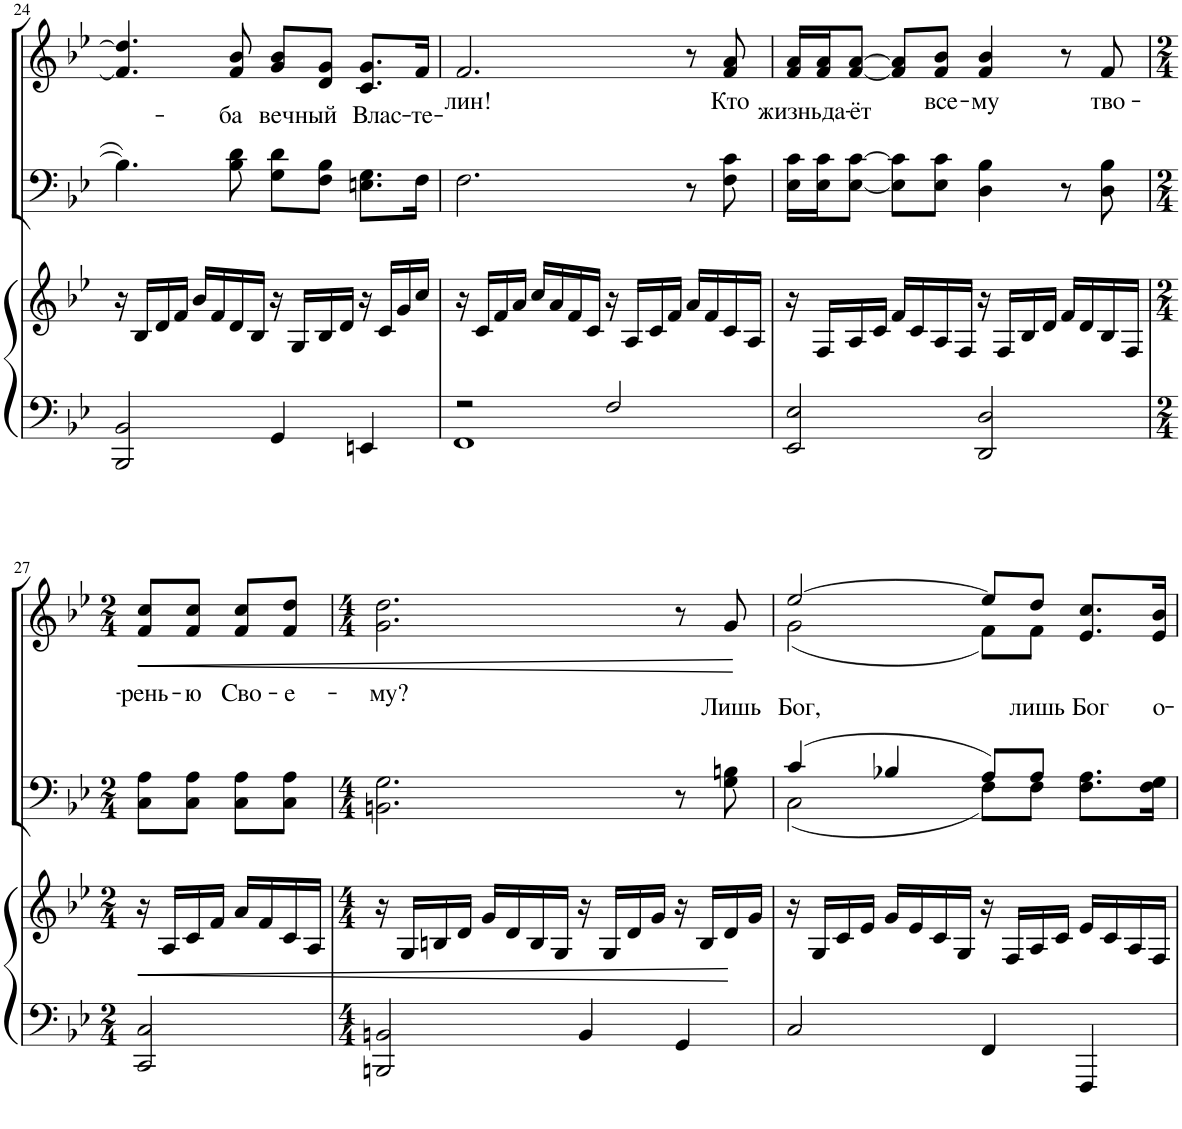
**kern	**kern	**dynam	**kern	**kern	**text	**dynam
*part3	*part3	*part3	*part2	*part1	*part1	*part1
*staff4	*staff3	*staff3/4	*staff2	*staff1	*staff1	*staff1
*I"Piano	*	*	*I"T B	*I"S A	*	*
*I'Pno	*	*	*	*	*	*
!!LO:PB:g=z
*clefF4	*clefG2	*	*clefF4	*clefG2	*	*
*k[b-e-]	*k[b-e-]	*	*k[b-e-]	*k[b-e-]	*	*
*M4/4	*M4/4	*	*M4/4	*M4/4	*	*
=24	=24	=24	=24	=24	=24	=24
2BBB-/ 2BB-/	16r	.	4.B-\]	4.f/] 4.dd/]	.	.
.	16B-/LL	.	.	.	.	.
.	16d/	.	.	.	.	.
.	16f/JJ	.	.	.	.	.
.	16b-/LL	.	.	.	.	.
.	16f/	.	.	.	.	.
!	!	!	!	!	!LO:LY:b	!
.	16d/	.	8B-\ 8d\	8f/ 8b-/	ба	.
.	16B-/JJ	.	.	.	.	.
!	!	!	!	!	!LO:LY:b	!
4GG/	16r	.	8G\ 8d\L	8g/ 8b-/L	веч	.
.	16G/LL	.	.	.	.	.
!	!	!	!	!	!LO:LY:b	!
.	16B-/	.	8F\ 8B-\J	8d/ 8g/J	ный	.
.	16d/JJ	.	.	.	.	.
!	!	!	!	!	!LO:LY:b	!
4EEn/	16r	.	8.En\ 8.G\L	8.c/ 8.g/L	Влас-	.
.	16c/LL	.	.	.	.	.
.	16g/	.	.	.	.	.
!	!	!	!	!	!LO:LY:b	!
.	16cc/JJ	.	16F\Jk	16f/Jk	-те-	.
=25	=25	=25	=25	=25	=25	=25
*^	*	*	*	*	*	*
!	!	!	!	!	!	!LO:LY:b	!
2r	1FF	16r	.	2.F\	2.f/	-лин!	.
.	.	16c/LL	.	.	.	.	.
.	.	16f/	.	.	.	.	.
.	.	16a/JJ	.	.	.	.	.
.	.	16cc/LL	.	.	.	.	.
.	.	16a/	.	.	.	.	.
.	.	16f/	.	.	.	.	.
.	.	16c/JJ	.	.	.	.	.
2F/	.	16r	.	.	.	.	.
.	.	16A/LL	.	.	.	.	.
.	.	16c/	.	.	.	.	.
.	.	16f/JJ	.	.	.	.	.
.	.	16a/LL	.	8r	8r	.	.
.	.	16f/	.	.	.	.	.
!	!	!	!	!	!	!LO:LY:b	!
.	.	16c/	.	8F\ 8c\	8f/ 8a/	Кто	.
.	.	16A/JJ	.	.	.	.	.
*v	*v	*	*	*	*	*	*
=26	=26	=26	=26	=26	=26	=26
!	!	!	!	!	!LO:LY:b	!
2EE-/ 2E-/	16r	.	16E-\ 16c\LL	16f/ 16a/LL	жизнь	.
!	!	!	!	!	!LO:LY:b	!
.	16F/LL	.	16E-\ 16c\J	16f/ 16a/J	да-	.
!	!	!	!	!	!LO:LY:b	!
.	16A/	.	[8E-\ [8c\J	[8f/ [8a/J	-ёт	.
.	16c/JJ	.	.	.	.	.
.	16f/LL	.	8E-\] 8c\]L	8f/] 8a/]L	.	.
.	16c/	.	.	.	.	.
!	!	!	!	!	!LO:LY:b	!
.	16A/	.	8E-\ 8c\J	8f/ 8b-/J	все-	.
.	16F/JJ	.	.	.	.	.
!	!	!	!	!	!LO:LY:b	!
2DD/ 2D/	16r	.	4D\ 4B-\	4f/ 4b-/	-му	.
.	16F/LL	.	.	.	.	.
.	16B-/	.	.	.	.	.
.	16d/JJ	.	.	.	.	.
.	16f/LL	.	8r	8r	.	.
.	16d/	.	.	.	.	.
!	!	!	!	!	!LO:LY:b	!
.	16B-/	.	8D\ 8B-\	8f/	тво-	.
.	16F/JJ	.	.	.	.	.
!!LO:LB:g=z
=27	=27	=27	=27	=27	=27	=27
*M2/4	*M2/4	*	*M2/4	*M2/4	*	*
!	!	!LO:HP:b	!	!	!LO:LY:b	!LO:HP:b
2CC/ 2C/	16r	<	8C\ 8A\L	8f/ 8cc/L	-рень-	<
.	16A/LL	.	.	.	.	.
!	!	!	!	!	!LO:LY:b	!
.	16c/	.	8C\ 8A\J	8f/ 8cc/J	-ю	.
.	16f/JJ	.	.	.	.	.
!	!	!	!	!	!LO:LY:b	!
.	16a/LL	.	8C\ 8A\L	8f/ 8cc/L	Сво-	.
.	16f/	.	.	.	.	.
!	!	!	!	!	!LO:LY:b	!
.	16c/	.	8C\ 8A\J	8f/ 8dd/J	-е-	.
.	16A/JJ	.	.	.	.	.
=28	=28	=28	=28	=28	=28	=28
*M4/4	*M4/4	*	*M4/4	*M4/4	*	*
!	!	!	!	!	!LO:LY:b	!
2BBBn/ 2BBn/	16r	.	2.BBn\ 2.G\	2.g\ 2.dd\	-му?	.
.	16G/LL	.	.	.	.	.
.	16Bn/	.	.	.	.	.
.	16d/JJ	.	.	.	.	.
.	16g/LL	.	.	.	.	.
.	16d/	.	.	.	.	.
.	16B/	.	.	.	.	.
.	16G/JJ	.	.	.	.	.
4BB/	16r	.	.	.	.	.
.	16G/LL	.	.	.	.	.
.	16d/	.	.	.	.	.
.	16g/JJ	.	.	.	.	.
4GG/	16r	.	8r	8r	.	.
.	16B/LL	.	.	.	.	.
!	!	!	!	!	!LO:LY:b	!
.	16d/	.	8G\ 8Bn\	8g/	Лишь	.
.	16g/JJ	.	.	.	.	.
.	.	[	.	.	.	[
=29	=29	=29	=29	=29	=29	=29
*	*	*	*^	*	*	*
!	!	!	!	!	!	!LO:LY:b	!
*	*	*	*	*	*^	*	*
2C/	16r	.	(4c/	(2C\	[2ee-/	(2g\	Бог,	.
.	16G/LL	.	.	.	.	.	.	.
.	16c/	.	.	.	.	.	.	.
.	16e-/JJ	.	.	.	.	.	.	.
.	16g/LL	.	4B-X/	.	.	.	.	.
.	16e-/	.	.	.	.	.	.	.
.	16c/	.	.	.	.	.	.	.
.	16G/JJ	.	.	.	.	.	.	.
4FF/	16r	.	8A/L)	8F\L)	8ee-/L]	8f\L)	.	.
.	16F/LL	.	.	.	.	.	.	.
!	!	!	!	!	!	!	!LO:LY:b	!
.	16A/	.	8A/J	8F\J	8dd/J	8f\J	лишь	.
.	16c/JJ	.	.	.	.	.	.	.
!	!	!	!	!	!	!	!LO:LY:b	!
4FFF/	16e-/LL	.	8.F\ 8.A\L	4ryy	8.e-/ 8.cc/L	4ryy	Бог	.
.	16c/	.	.	.	.	.	.	.
.	16A/	.	.	.	.	.	.	.
!	!	!	!	!	!	!	!LO:LY:b	!
.	16F/JJ	.	16F\ 16G\Jk	.	16e-/ 16b-/Jk	.	о-	.
*	*	*	*v	*v	*	*	*	*
*	*	*	*	*v	*v	*	*
=	=	=	=	=	=	=
*-	*-	*-	*-	*-	*-	*-
